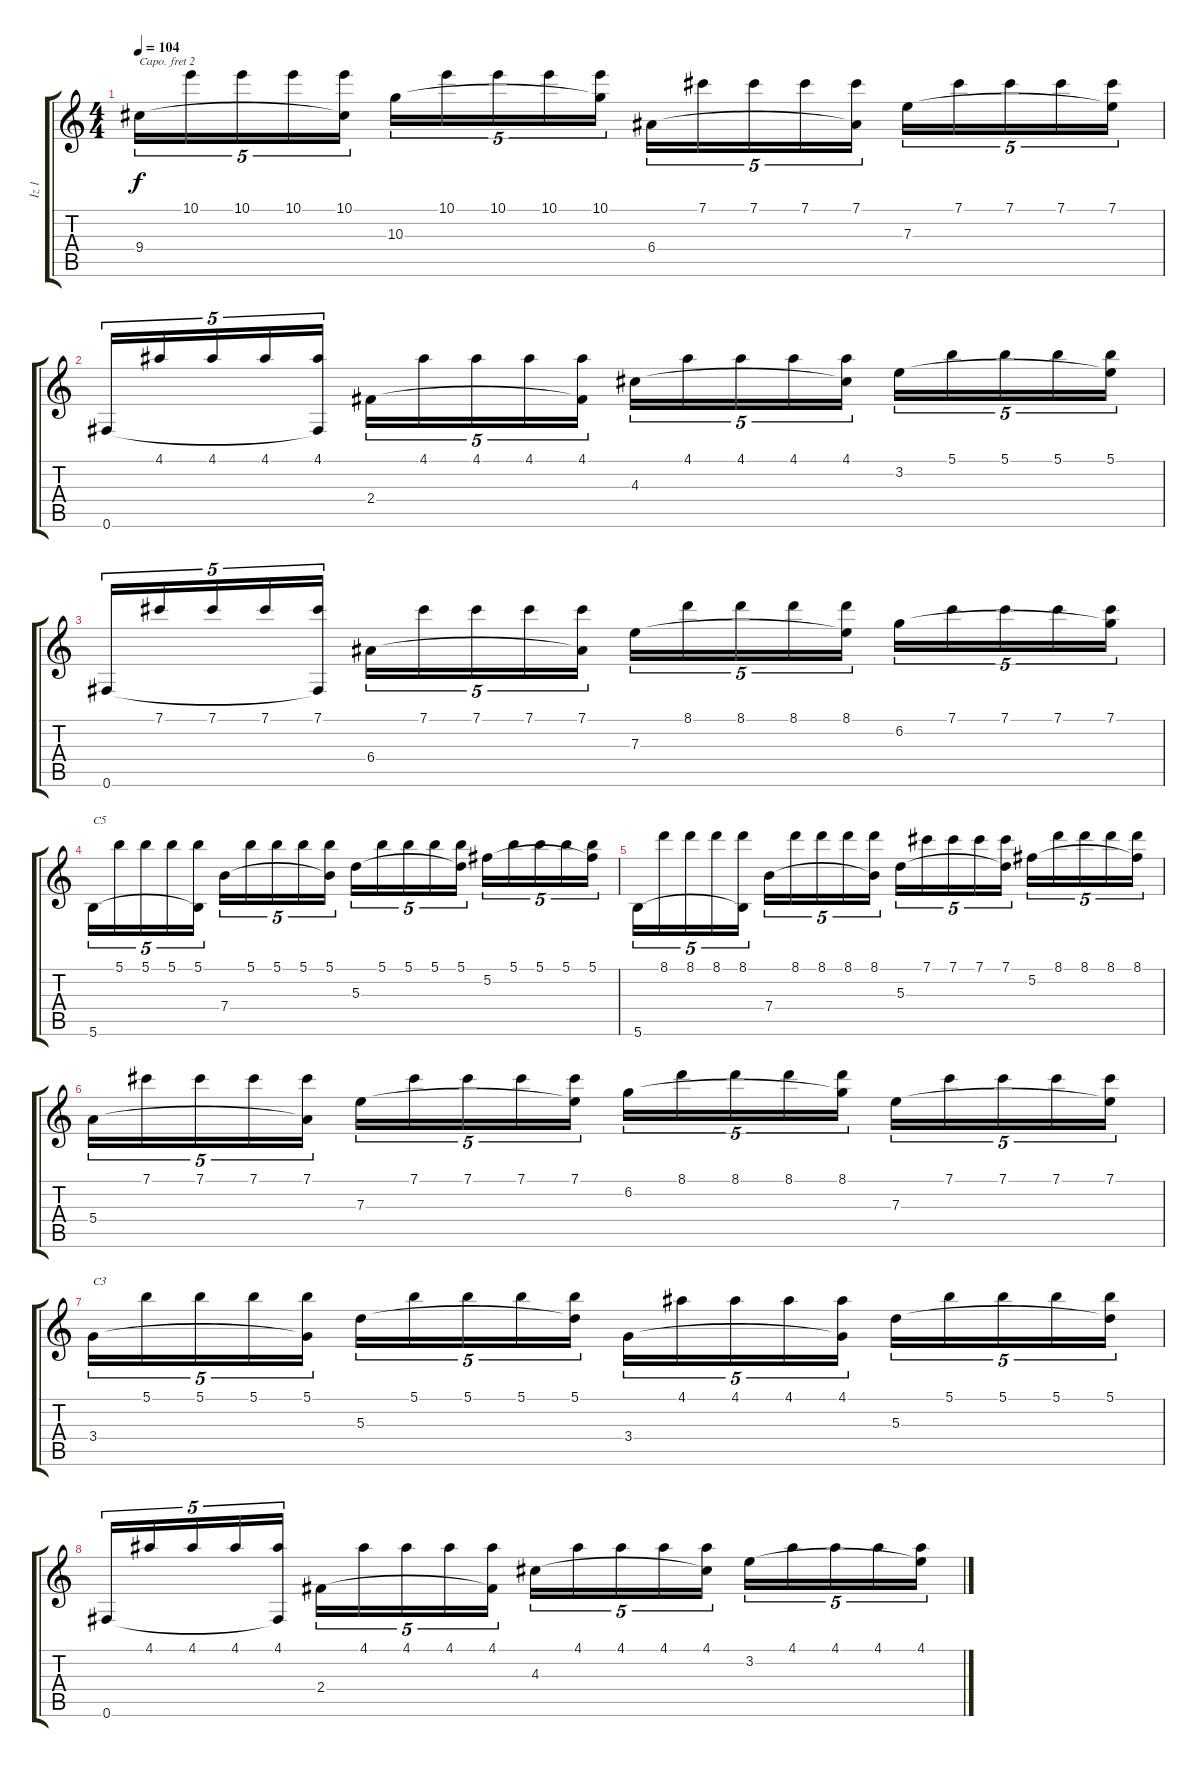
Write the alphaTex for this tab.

\track ("İz 1" "İz 1") {instrument acousticguitarnylon}
\staff {score tabs}
\capo 2
\tuning (E4 B3 G3 D3 A2 E2) {hide}
\ts (4 4)
\tempo 104
\clef g2
\ks c
9.4.16{tu (5 4) dy f} 10.1.16{tu (5 4)} 10.1.16{tu (5 4)} 10.1.16{tu (5 4)} (10.1 9.4{t}).16{tu (5 4)} 10.3.16{tu (5 4)} 10.1.16{tu (5 4)} 10.1.16{tu (5 4)} 10.1.16{tu (5 4)} (10.1 10.3{t}).16{tu (5 4)} 6.4.16{tu (5 4)} 7.1.16{tu (5 4)} 7.1.16{tu (5 4)} 7.1.16{tu (5 4)} (7.1 6.4{t}).16{tu (5 4)} 7.3.16{tu (5 4)} 7.1.16{tu (5 4)} 7.1.16{tu (5 4)} 7.1.16{tu (5 4)} (7.1 7.3{t}).16{tu (5 4)} |
0.6.16{tu (5 4)} 4.1.16{tu (5 4)} 4.1.16{tu (5 4)} 4.1.16{tu (5 4)} (4.1 0.6{t}).16{tu (5 4)} 2.4.16{tu (5 4)} 4.1.16{tu (5 4)} 4.1.16{tu (5 4)} 4.1.16{tu (5 4)} (4.1 2.4{t}).16{tu (5 4)} 4.3.16{tu (5 4)} 4.1.16{tu (5 4)} 4.1.16{tu (5 4)} 4.1.16{tu (5 4)} (4.1 4.3{t}).16{tu (5 4)} 3.2.16{tu (5 4)} 5.1.16{tu (5 4)} 5.1.16{tu (5 4)} 5.1.16{tu (5 4)} (5.1 3.2{t}).16{tu (5 4)} |
0.6.16{tu (5 4)} 7.1.16{tu (5 4)} 7.1.16{tu (5 4)} 7.1.16{tu (5 4)} (7.1 0.6{t}).16{tu (5 4)} 6.4.16{tu (5 4)} 7.1.16{tu (5 4)} 7.1.16{tu (5 4)} 7.1.16{tu (5 4)} (7.1 6.4{t}).16{tu (5 4)} 7.3.16{tu (5 4)} 8.1.16{tu (5 4)} 8.1.16{tu (5 4)} 8.1.16{tu (5 4)} (8.1 7.3{t}).16{tu (5 4)} 6.2.16{tu (5 4)} 7.1.16{tu (5 4)} 7.1.16{tu (5 4)} 7.1.16{tu (5 4)} (7.1 6.2{t}).16{tu (5 4)} |
5.6.16{tu (5 4) txt "C5"} 5.1.16{tu (5 4)} 5.1.16{tu (5 4)} 5.1.16{tu (5 4)} (5.1 5.6{t}).16{tu (5 4)} 7.4.16{tu (5 4)} 5.1.16{tu (5 4)} 5.1.16{tu (5 4)} 5.1.16{tu (5 4)} (5.1 7.4{t}).16{tu (5 4)} 5.3.16{tu (5 4)} 5.1.16{tu (5 4)} 5.1.16{tu (5 4)} 5.1.16{tu (5 4)} (5.1 5.3{t}).16{tu (5 4)} 5.2.16{tu (5 4)} 5.1.16{tu (5 4)} 5.1.16{tu (5 4)} 5.1.16{tu (5 4)} (5.1 5.2{t}).16{tu (5 4)} |
5.6.16{tu (5 4)} 8.1.16{tu (5 4)} 8.1.16{tu (5 4)} 8.1.16{tu (5 4)} (8.1 5.6{t}).16{tu (5 4)} 7.4.16{tu (5 4)} 8.1.16{tu (5 4)} 8.1.16{tu (5 4)} 8.1.16{tu (5 4)} (8.1 7.4{t}).16{tu (5 4)} 5.3.16{tu (5 4)} 7.1.16{tu (5 4)} 7.1.16{tu (5 4)} 7.1.16{tu (5 4)} (7.1 5.3{t}).16{tu (5 4)} 5.2.16{tu (5 4)} 8.1.16{tu (5 4)} 8.1.16{tu (5 4)} 8.1.16{tu (5 4)} (8.1 5.2{t}).16{tu (5 4)} |
5.4.16{tu (5 4)} 7.1.16{tu (5 4)} 7.1.16{tu (5 4)} 7.1.16{tu (5 4)} (7.1 5.4{t}).16{tu (5 4)} 7.3.16{tu (5 4)} 7.1.16{tu (5 4)} 7.1.16{tu (5 4)} 7.1.16{tu (5 4)} (7.1 7.3{t}).16{tu (5 4)} 6.2.16{tu (5 4)} 8.1.16{tu (5 4)} 8.1.16{tu (5 4)} 8.1.16{tu (5 4)} (8.1 6.2{t}).16{tu (5 4)} 7.3.16{tu (5 4)} 7.1.16{tu (5 4)} 7.1.16{tu (5 4)} 7.1.16{tu (5 4)} (7.1 7.3{t}).16{tu (5 4)} |
3.4.16{tu (5 4) txt "C3"} 5.1.16{tu (5 4)} 5.1.16{tu (5 4)} 5.1.16{tu (5 4)} (5.1 3.4{t}).16{tu (5 4)} 5.3.16{tu (5 4)} 5.1.16{tu (5 4)} 5.1.16{tu (5 4)} 5.1.16{tu (5 4)} (5.1 5.3{t}).16{tu (5 4)} 3.4.16{tu (5 4)} 4.1.16{tu (5 4)} 4.1.16{tu (5 4)} 4.1.16{tu (5 4)} (4.1 3.4{t}).16{tu (5 4)} 5.3.16{tu (5 4)} 5.1.16{tu (5 4)} 5.1.16{tu (5 4)} 5.1.16{tu (5 4)} (5.1 5.3{t}).16{tu (5 4)} |
0.6.16{tu (5 4)} 4.1.16{tu (5 4)} 4.1.16{tu (5 4)} 4.1.16{tu (5 4)} (4.1 0.6{t}).16{tu (5 4)} 2.4.16{tu (5 4)} 4.1.16{tu (5 4)} 4.1.16{tu (5 4)} 4.1.16{tu (5 4)} (4.1 2.4{t}).16{tu (5 4)} 4.3.16{tu (5 4)} 4.1.16{tu (5 4)} 4.1.16{tu (5 4)} 4.1.16{tu (5 4)} (4.1 4.3{t}).16{tu (5 4)} 3.2.16{tu (5 4)} 4.1.16{tu (5 4)} 4.1.16{tu (5 4)} 4.1.16{tu (5 4)} (4.1 3.2{t}).16{tu (5 4)}
